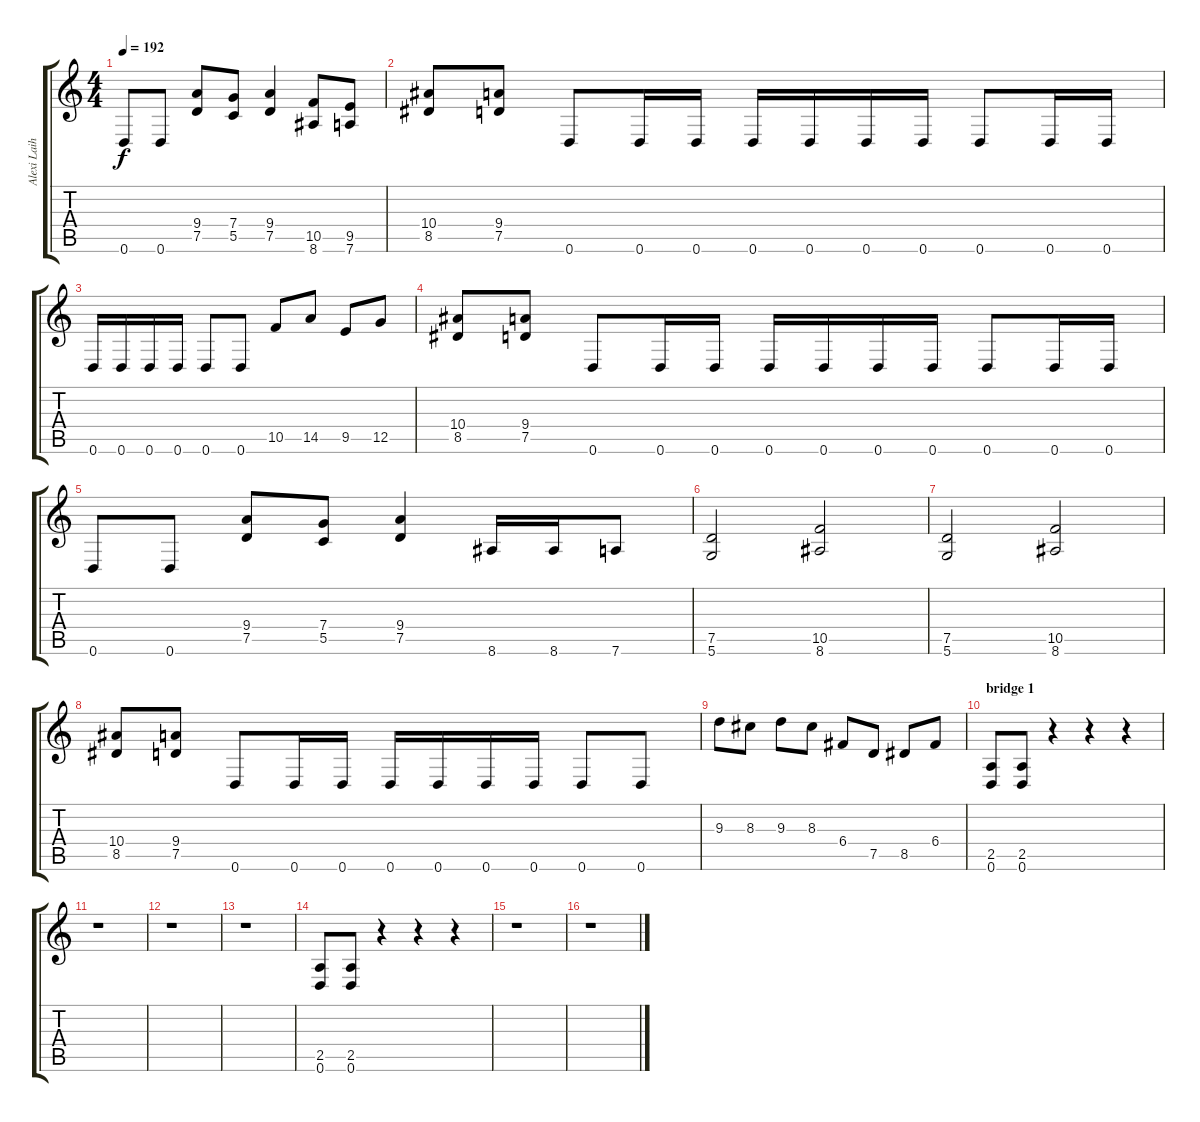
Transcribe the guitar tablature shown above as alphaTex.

\track ("Alexi Laiho" "Alexi Laih") {instrument distortionguitar}
\staff {score tabs}
\tuning (D4 A3 F3 C3 G2 D2) {hide}
\ts (4 4)
\tempo 192
\clef g2
\ks c
0.6.8{dy f} 0.6.8 (9.4 7.5).8 (7.4 5.5).8 (9.4 7.5).4 (10.5 8.6).8 (9.5 7.6).8 |
(10.4 8.5).8 (9.4 7.5).8 0.6.8 0.6.16 0.6.16 0.6.16 0.6.16 0.6.16 0.6.16 0.6.8 0.6.16 0.6.16 |
0.6.16 0.6.16 0.6.16 0.6.16 0.6.8 0.6.8 10.5.8 14.5.8 9.5.8 12.5.8 |
(10.4 8.5).8 (9.4 7.5).8 0.6.8 0.6.16 0.6.16 0.6.16 0.6.16 0.6.16 0.6.16 0.6.8 0.6.16 0.6.16 |
0.6.8 0.6.8 (9.4 7.5).8 (7.4 5.5).8 (9.4 7.5).4 8.6.16 8.6.16 7.6.8 |
(7.5 5.6).2 (10.5 8.6).2 |
(7.5 5.6).2 (10.5 8.6).2 |
(10.4 8.5).8 (9.4 7.5).8 0.6.8 0.6.16 0.6.16 0.6.16 0.6.16 0.6.16 0.6.16 0.6.8 0.6.8 |
9.3.8 8.3.8 9.3.8 8.3.8 6.4.8 7.5.8 8.5.8 6.4.8 |
\section ("" "bridge 1")
(2.5 0.6).8 (2.5 0.6).8 r.4 r.4 r.4 |
r.1 |
r.1 |
r.1 |
(2.5 0.6).8 (2.5 0.6).8 r.4 r.4 r.4 |
r.1 |
r.1
